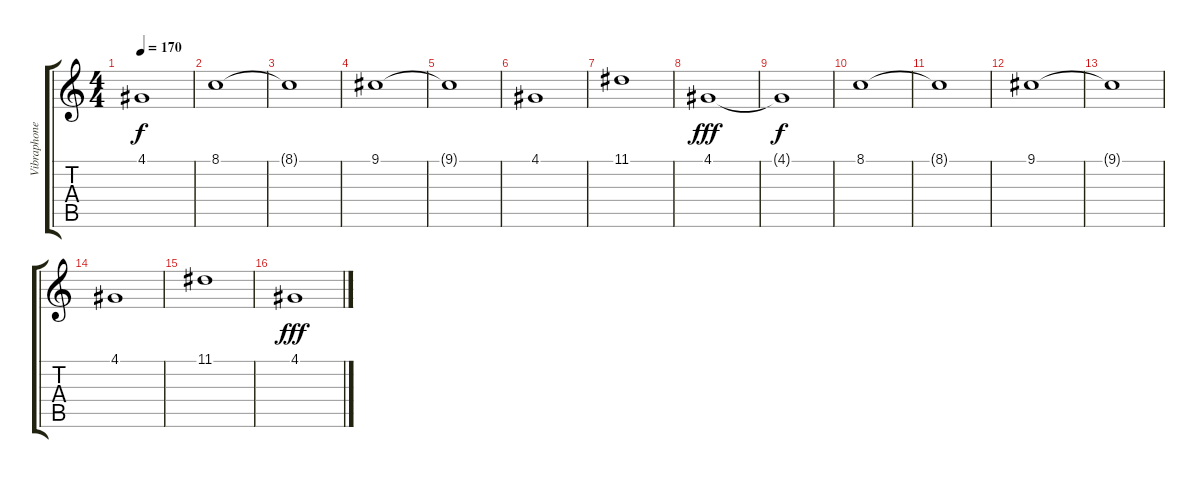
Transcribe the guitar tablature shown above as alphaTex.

\track ("Vibraphone" "Vibraphone") {instrument vibraphone}
\staff {score tabs}
\tuning (E4 B3 G3 D3 A2 E2) {hide}
\ts (4 4)
\tempo 170
\clef g2
\ks c
4.1{t}.1{dy f} |
8.1.1 |
8.1{t}.1 |
9.1.1 |
9.1{t}.1 |
4.1.1 |
11.1.1 |
4.1.1{dy fff} |
4.1{t}.1{dy f} |
8.1.1 |
8.1{t}.1 |
9.1.1 |
9.1{t}.1 |
4.1.1 |
11.1.1 |
4.1.1{dy fff}
